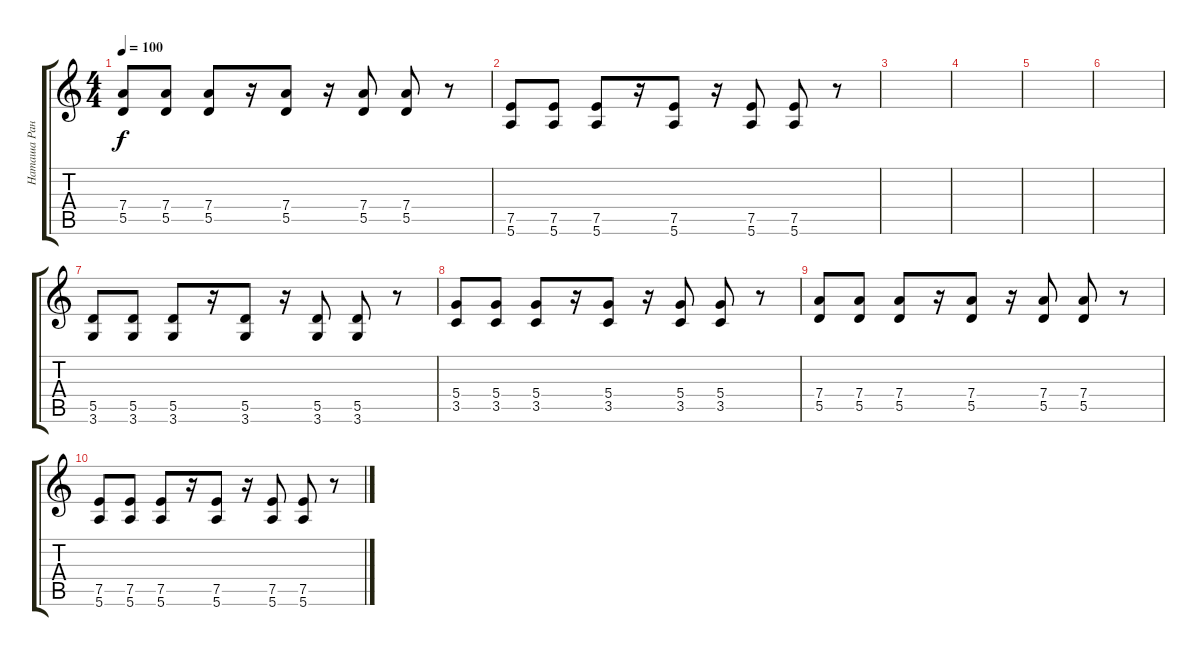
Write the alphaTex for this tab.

\track ("Наташа Ранетка" "Наташа Ран") {instrument distortionguitar}
\staff {score tabs}
\tuning (E4 B3 G3 D3 A2 E2) {hide}
\ts (4 4)
\tempo 100
\clef g2
\ks c
(7.4 5.5).8{dy f} (7.4 5.5).8 (7.4 5.5).8 r.16 (7.4 5.5).8 r.16 (7.4 5.5).8 (7.4 5.5).8 r.8 |
(7.5 5.6).8 (7.5 5.6).8 (7.5 5.6).8 r.16 (7.5 5.6).8 r.16 (7.5 5.6).8 (7.5 5.6).8 r.8 |
|
|
|
|
(5.5 3.6).8 (5.5 3.6).8 (5.5 3.6).8 r.16 (5.5 3.6).8 r.16 (5.5 3.6).8 (5.5 3.6).8 r.8 |
(5.4 3.5).8 (5.4 3.5).8 (5.4 3.5).8 r.16 (5.4 3.5).8 r.16 (5.4 3.5).8 (5.4 3.5).8 r.8 |
(7.4 5.5).8 (7.4 5.5).8 (7.4 5.5).8 r.16 (7.4 5.5).8 r.16 (7.4 5.5).8 (7.4 5.5).8 r.8 |
(7.5 5.6).8 (7.5 5.6).8 (7.5 5.6).8 r.16 (7.5 5.6).8 r.16 (7.5 5.6).8 (7.5 5.6).8 r.8
